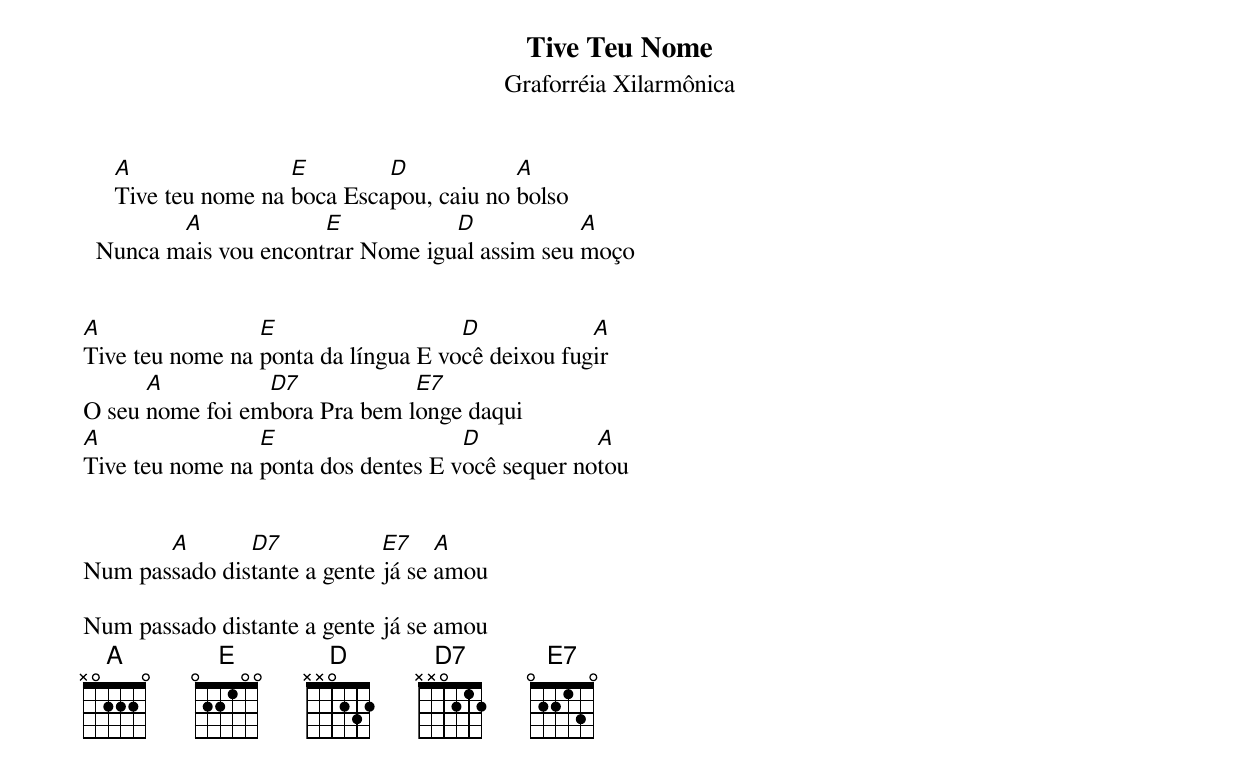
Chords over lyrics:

Tive Teu Nome
Graforréia Xilarmônica


     A                E        D            A
     Tive teu nome na boca Escapou, caiu no bolso
         A             E           D            A
  Nunca mais vou encontrar Nome igual assim seu moço


A                E                   D            A
Tive teu nome na ponta da língua E você deixou fugir
      A          D7            E7
O seu nome foi embora Pra bem longe daqui
A                E                   D            A
Tive teu nome na ponta dos dentes E você sequer notou


       A       D7            E7    A
Num passado distante a gente já se amou

Num passado distante a gente já se amou
